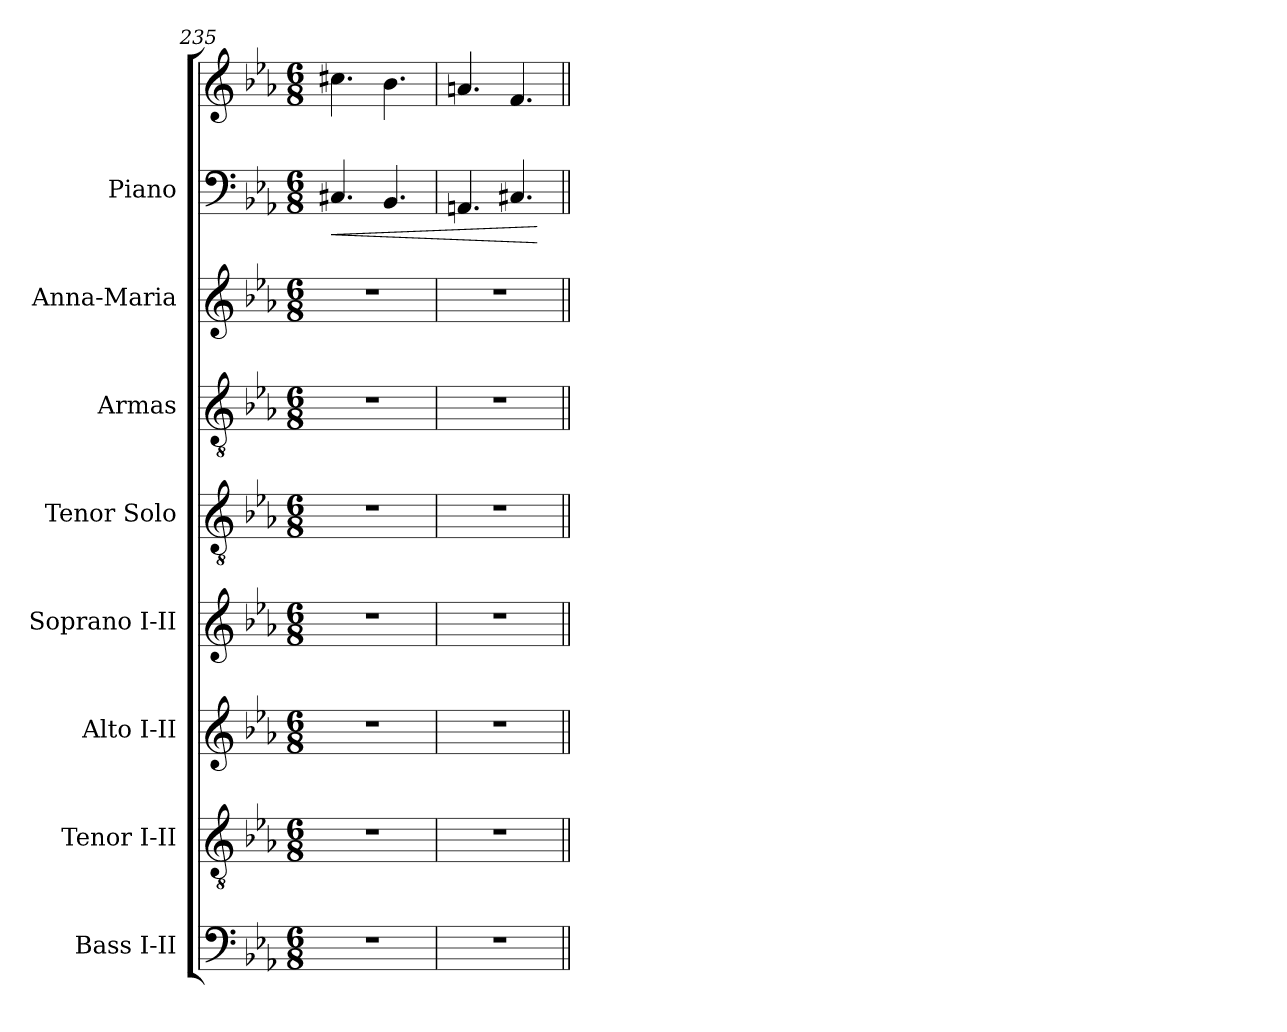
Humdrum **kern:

**kern	**kern	**kern	**kern	**kern	**kern	**kern	**kern	**kern	**dynam
*part8	*part7	*part6	*part5	*part4	*part3	*part2	*part1	*part1	*part1
*staff9	*staff8	*staff7	*staff6	*staff5	*staff4	*staff3	*staff2	*staff1	*staff1/2
*I"Bass I-II	*I"Tenor I-II	*I"Alto I-II	*I"Soprano I-II	*I"Tenor Solo	*I"Armas	*I"Anna-Maria	*I"Piano	*	*
*I'B.	*I'T.	*I'A.	*I'S.	*I'T. Solo	*I'Armas	*I'A-M	*I'Pno.	*	*
*clefF4	*clefGv2	*clefG2	*clefG2	*clefGv2	*clefGv2	*clefG2	*clefF4	*clefG2	*
*	*ITrd7c12	*	*	*ITrd7c12	*ITrd7c12	*	*	*	*
*k[b-e-a-]	*k[b-e-a-]	*k[b-e-a-]	*k[b-e-a-]	*k[b-e-a-]	*k[b-e-a-]	*k[b-e-a-]	*k[b-e-a-]	*k[b-e-a-]	*
*E-:	*E-:	*E-:	*E-:	*E-:	*E-:	*E-:	*E-:	*E-:	*
*M6/8	*M6/8	*M6/8	*M6/8	*M6/8	*M6/8	*M6/8	*M6/8	*M6/8	*
=235	=235	=235	=235	=235	=235	=235	=235	=235	=235
!LO:N:vis=1	!LO:N:vis=1	!LO:N:vis=1	!LO:N:vis=1	!LO:N:vis=1	!LO:N:vis=1	!LO:N:vis=1	!	!	!LO:HP:b=2
2.r	2.r	2.r	2.r	2.r	2.r	2.r	4.C#Xi/	4.cc#Xi\	<
.	.	.	.	.	.	.	4.BB-i/	4.b-i\	.
=236	=236	=236	=236	=236	=236	=236	=236	=236	=236
!LO:N:vis=1	!LO:N:vis=1	!LO:N:vis=1	!LO:N:vis=1	!LO:N:vis=1	!LO:N:vis=1	!LO:N:vis=1	!	!	!
2.r	2.r	2.r	2.r	2.r	2.r	2.r	4.AAni/	4.ani/	.
.	.	.	.	.	.	.	4.C#Xi/	4.fi/	.
.	.	.	.	.	.	.	.	.	[
=||	=||	=||	=||	=||	=||	=||	=||	=||	=||
*-	*-	*-	*-	*-	*-	*-	*-	*-	*-
